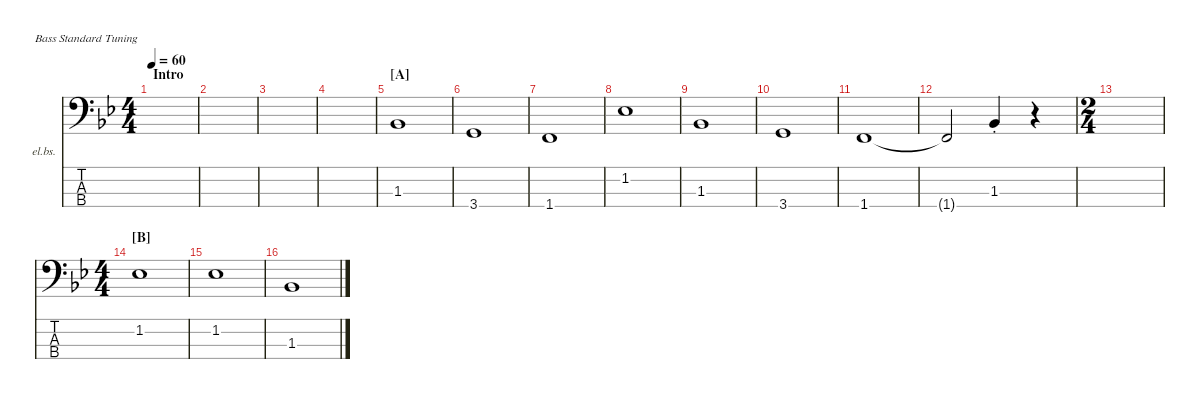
\defaultSystemsLayout 4
\hideDynamics
\bracketExtendMode nobrackets
\firstSystemTrackNameOrientation horizontal
\otherSystemsTrackNameOrientation horizontal
\track ("Electric Bass" "el.bs.") {instrument electricbassfinger}
\staff {score tabs}
\tuning (G2 D2 A1 E1)
\ts (4 4)
\section ("" "Intro")
\tempo 60
\clef f4
\ks bb
|
|
|
|
\section ("A" "")
1.3{acc b}.1{beam Up} |
3.4{acc forcenatural}.1{beam Up} |
1.4{acc forcenatural}.1{beam Up} |
1.2{acc b}.1{beam Down} |
1.3{acc b}.1{beam Up} |
3.4{acc forcenatural}.1{beam Up} |
1.4{acc forcenatural}.1{beam Up} |
1.4{t acc forcenatural}.2{beam Up} 1.3{st acc b}.4{beam Up} r.4{beam Up} |
\ts (2 4)
\beaming (8 2 2)
|
\ts (4 4)
\section ("B" "")
1.2{acc b}.1{beam Down} |
1.2{acc b}.1{beam Down} |
1.3{acc b}.1{beam Up}
